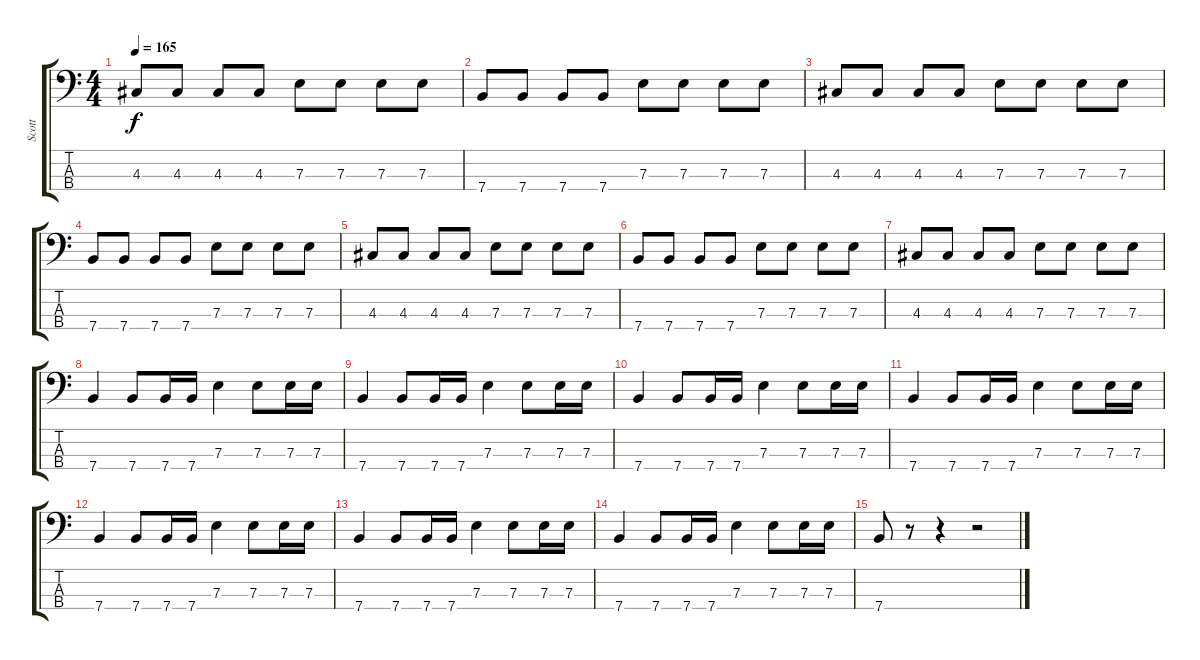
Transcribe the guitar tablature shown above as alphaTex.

\track ("Scott" "Scott") {instrument electricbasspick}
\staff {score tabs}
\tuning (G2 D2 A1 E1) {hide}
\ts (4 4)
\tempo 165
\clef f4
\ks c
4.3.8{dy f} 4.3.8 4.3.8 4.3.8 7.3.8 7.3.8 7.3.8 7.3.8 |
7.4.8 7.4.8 7.4.8 7.4.8 7.3.8 7.3.8 7.3.8 7.3.8 |
4.3.8 4.3.8 4.3.8 4.3.8 7.3.8 7.3.8 7.3.8 7.3.8 |
7.4.8 7.4.8 7.4.8 7.4.8 7.3.8 7.3.8 7.3.8 7.3.8 |
4.3.8 4.3.8 4.3.8 4.3.8 7.3.8 7.3.8 7.3.8 7.3.8 |
7.4.8 7.4.8 7.4.8 7.4.8 7.3.8 7.3.8 7.3.8 7.3.8 |
4.3.8 4.3.8 4.3.8 4.3.8 7.3.8 7.3.8 7.3.8 7.3.8 |
7.4.4 7.4.8 7.4.16 7.4.16 7.3.4 7.3.8 7.3.16 7.3.16 |
7.4.4 7.4.8 7.4.16 7.4.16 7.3.4 7.3.8 7.3.16 7.3.16 |
7.4.4 7.4.8 7.4.16 7.4.16 7.3.4 7.3.8 7.3.16 7.3.16 |
7.4.4 7.4.8 7.4.16 7.4.16 7.3.4 7.3.8 7.3.16 7.3.16 |
7.4.4 7.4.8 7.4.16 7.4.16 7.3.4 7.3.8 7.3.16 7.3.16 |
7.4.4 7.4.8 7.4.16 7.4.16 7.3.4 7.3.8 7.3.16 7.3.16 |
7.4.4 7.4.8 7.4.16 7.4.16 7.3.4 7.3.8 7.3.16 7.3.16 |
7.4.8 r.8 r.4 r.2
